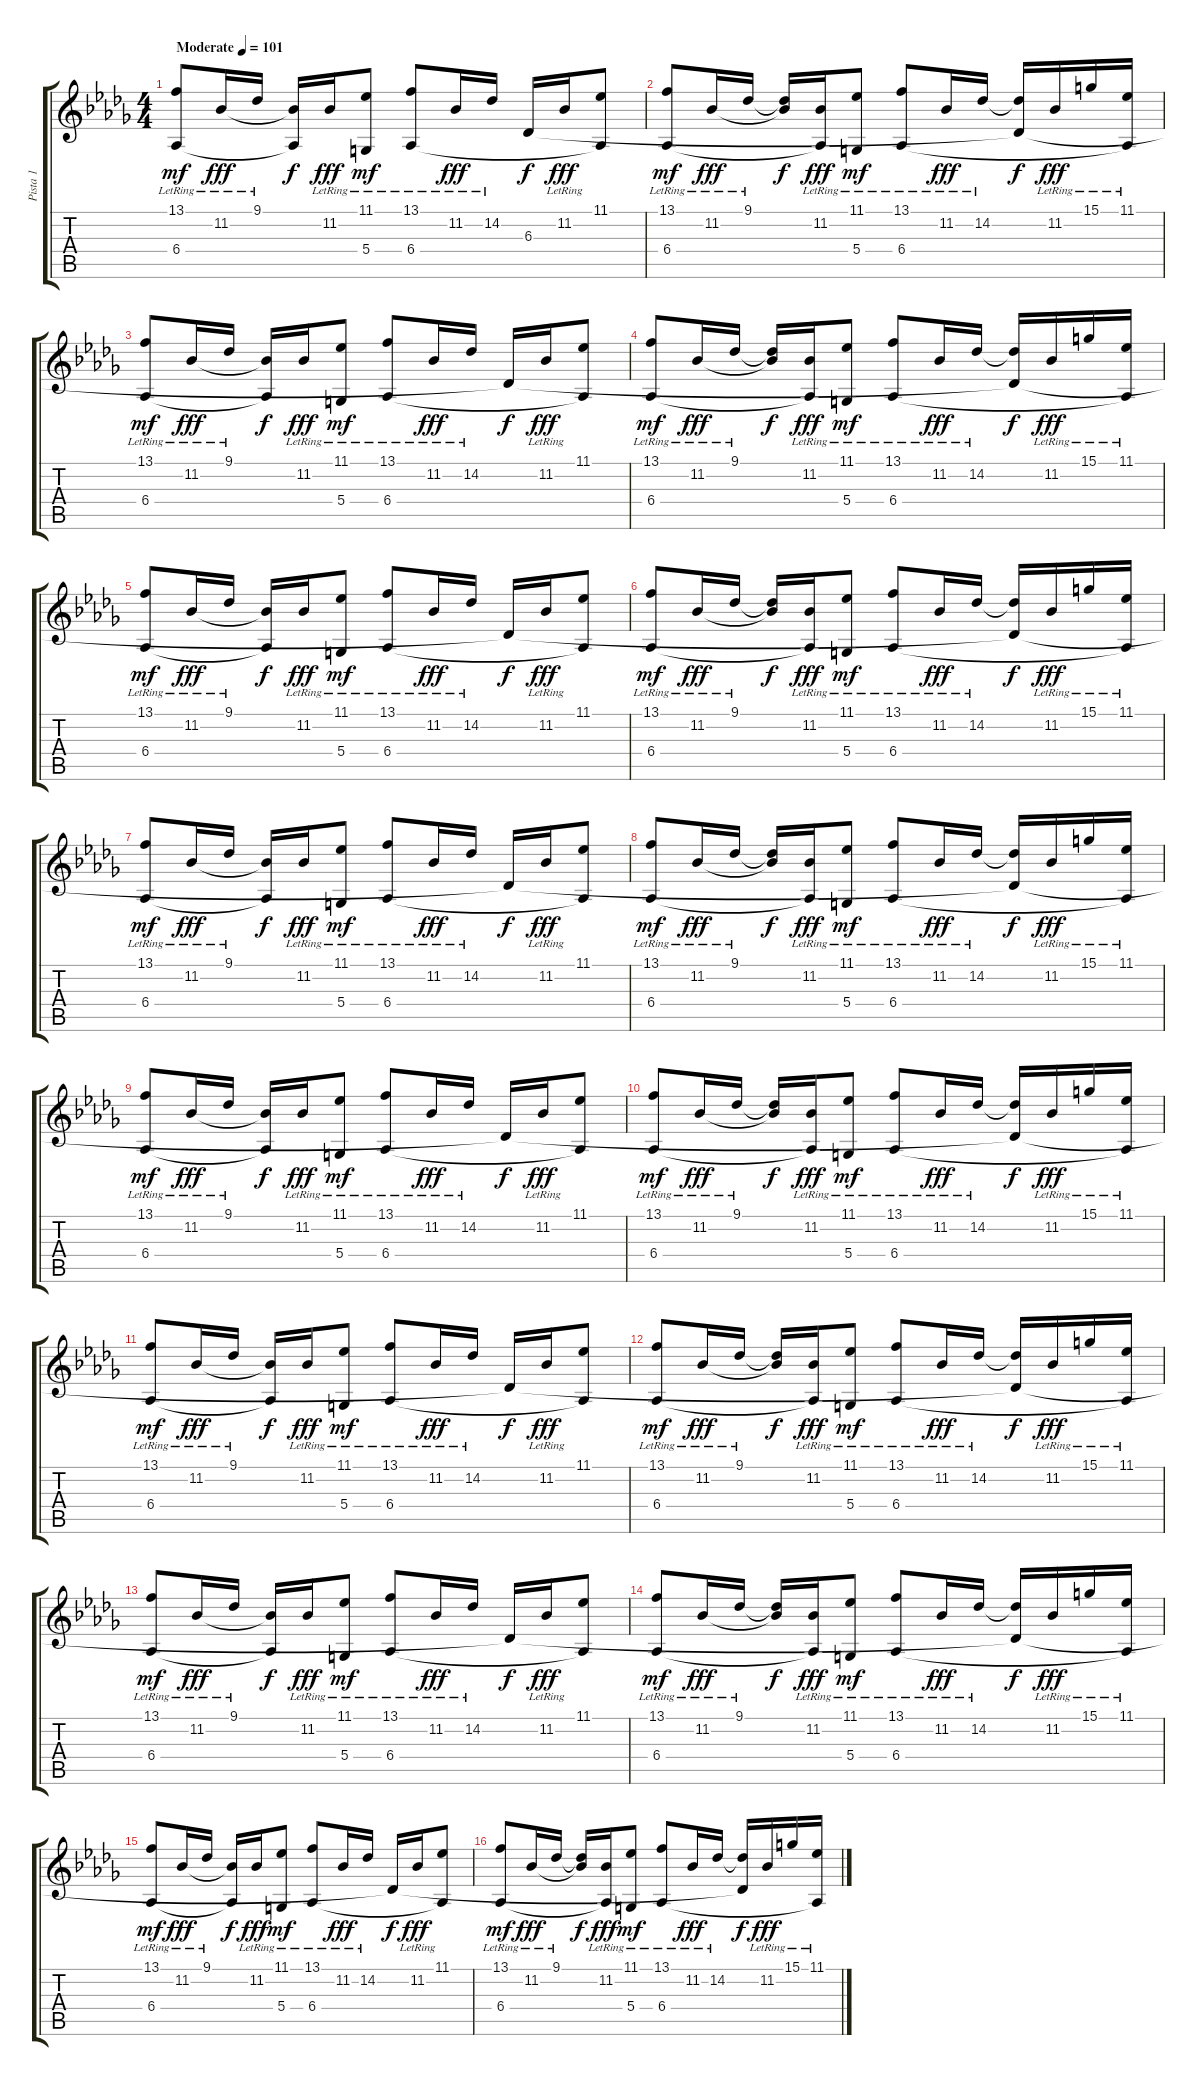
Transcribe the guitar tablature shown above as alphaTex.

\track ("Pista 1" "Pista 1") {instrument brightacousticpiano}
\staff {score tabs}
\tuning (E4 B3 G3 D3 A2 E2) {hide}
\ts (4 4)
\tempo (101 "Moderate")
\clef g2
\ks db
(13.1{lr} 6.4{lr}).8{dy mf volume 0 instrument brightacousticpiano} 11.2{lr}.16{dy fff volume 16} 9.1{lr}.16 (11.2{t} 6.4{t}).16{dy f} 11.2{lr}.16{dy fff} (11.1{lr} 5.4{lr}).8{dy mf} (13.1{lr} 6.4{lr}).8 11.2{lr}.16{dy fff} 14.2{lr}.16 6.3.16{dy f} 11.2{lr}.16{dy fff} (11.1 6.4{t}).8 |
(13.1{lr} 6.4{lr}).8{dy mf} 11.2{lr}.16{dy fff} 9.1{lr}.16 (9.1{t} 11.2{t}).16{dy f} (11.2{lr} 6.4{t}).16{dy fff} (11.1{lr} 5.4{lr}).8{dy mf} (13.1{lr} 6.4{lr}).8 11.2{lr}.16{dy fff} 14.2{lr}.16 (14.2{t} 6.3{t}).16{dy f} 11.2{lr}.16{dy fff} 15.1{lr}.16 (11.1{lr} 6.4{t}).16 |
(13.1{lr} 6.4{lr}).8{dy mf} 11.2{lr}.16{dy fff} 9.1{lr}.16 (11.2{t} 6.4{t}).16{dy f} 11.2{lr}.16{dy fff} (11.1{lr} 5.4{lr}).8{dy mf} (13.1{lr} 6.4{lr}).8 11.2{lr}.16{dy fff} 14.2{lr}.16 6.3{t}.16{dy f} 11.2{lr}.16{dy fff} (11.1 6.4{t}).8 |
(13.1{lr} 6.4{lr}).8{dy mf} 11.2{lr}.16{dy fff} 9.1{lr}.16 (9.1{t} 11.2{t}).16{dy f} (11.2{lr} 6.4{t}).16{dy fff} (11.1{lr} 5.4{lr}).8{dy mf} (13.1{lr} 6.4{lr}).8 11.2{lr}.16{dy fff} 14.2{lr}.16 (14.2{t} 6.3{t}).16{dy f} 11.2{lr}.16{dy fff} 15.1{lr}.16 (11.1{lr} 6.4{t}).16 |
(13.1{lr} 6.4{lr}).8{dy mf} 11.2{lr}.16{dy fff} 9.1{lr}.16 (11.2{t} 6.4{t}).16{dy f} 11.2{lr}.16{dy fff} (11.1{lr} 5.4{lr}).8{dy mf} (13.1{lr} 6.4{lr}).8 11.2{lr}.16{dy fff} 14.2{lr}.16 6.3{t}.16{dy f} 11.2{lr}.16{dy fff} (11.1 6.4{t}).8 |
(13.1{lr} 6.4{lr}).8{dy mf} 11.2{lr}.16{dy fff} 9.1{lr}.16 (9.1{t} 11.2{t}).16{dy f} (11.2{lr} 6.4{t}).16{dy fff} (11.1{lr} 5.4{lr}).8{dy mf} (13.1{lr} 6.4{lr}).8 11.2{lr}.16{dy fff} 14.2{lr}.16 (14.2{t} 6.3{t}).16{dy f} 11.2{lr}.16{dy fff} 15.1{lr}.16 (11.1{lr} 6.4{t}).16 |
(13.1{lr} 6.4{lr}).8{dy mf} 11.2{lr}.16{dy fff} 9.1{lr}.16 (11.2{t} 6.4{t}).16{dy f} 11.2{lr}.16{dy fff} (11.1{lr} 5.4{lr}).8{dy mf} (13.1{lr} 6.4{lr}).8 11.2{lr}.16{dy fff} 14.2{lr}.16 6.3{t}.16{dy f} 11.2{lr}.16{dy fff} (11.1 6.4{t}).8 |
(13.1{lr} 6.4{lr}).8{dy mf} 11.2{lr}.16{dy fff} 9.1{lr}.16 (9.1{t} 11.2{t}).16{dy f} (11.2{lr} 6.4{t}).16{dy fff} (11.1{lr} 5.4{lr}).8{dy mf} (13.1{lr} 6.4{lr}).8 11.2{lr}.16{dy fff} 14.2{lr}.16 (14.2{t} 6.3{t}).16{dy f} 11.2{lr}.16{dy fff} 15.1{lr}.16 (11.1{lr} 6.4{t}).16 |
(13.1{lr} 6.4{lr}).8{dy mf} 11.2{lr}.16{dy fff} 9.1{lr}.16 (11.2{t} 6.4{t}).16{dy f} 11.2{lr}.16{dy fff} (11.1{lr} 5.4{lr}).8{dy mf} (13.1{lr} 6.4{lr}).8 11.2{lr}.16{dy fff} 14.2{lr}.16 6.3{t}.16{dy f} 11.2{lr}.16{dy fff} (11.1 6.4{t}).8 |
(13.1{lr} 6.4{lr}).8{dy mf} 11.2{lr}.16{dy fff} 9.1{lr}.16 (9.1{t} 11.2{t}).16{dy f} (11.2{lr} 6.4{t}).16{dy fff} (11.1{lr} 5.4{lr}).8{dy mf} (13.1{lr} 6.4{lr}).8 11.2{lr}.16{dy fff} 14.2{lr}.16 (14.2{t} 6.3{t}).16{dy f} 11.2{lr}.16{dy fff} 15.1{lr}.16 (11.1{lr} 6.4{t}).16 |
(13.1{lr} 6.4{lr}).8{dy mf} 11.2{lr}.16{dy fff} 9.1{lr}.16 (11.2{t} 6.4{t}).16{dy f} 11.2{lr}.16{dy fff} (11.1{lr} 5.4{lr}).8{dy mf} (13.1{lr} 6.4{lr}).8 11.2{lr}.16{dy fff} 14.2{lr}.16 6.3{t}.16{dy f} 11.2{lr}.16{dy fff} (11.1 6.4{t}).8 |
(13.1{lr} 6.4{lr}).8{dy mf} 11.2{lr}.16{dy fff} 9.1{lr}.16 (9.1{t} 11.2{t}).16{dy f} (11.2{lr} 6.4{t}).16{dy fff} (11.1{lr} 5.4{lr}).8{dy mf} (13.1{lr} 6.4{lr}).8 11.2{lr}.16{dy fff} 14.2{lr}.16 (14.2{t} 6.3{t}).16{dy f} 11.2{lr}.16{dy fff} 15.1{lr}.16 (11.1{lr} 6.4{t}).16 |
(13.1{lr} 6.4{lr}).8{dy mf} 11.2{lr}.16{dy fff} 9.1{lr}.16 (11.2{t} 6.4{t}).16{dy f} 11.2{lr}.16{dy fff} (11.1{lr} 5.4{lr}).8{dy mf} (13.1{lr} 6.4{lr}).8 11.2{lr}.16{dy fff} 14.2{lr}.16 6.3{t}.16{dy f} 11.2{lr}.16{dy fff} (11.1 6.4{t}).8 |
(13.1{lr} 6.4{lr}).8{dy mf} 11.2{lr}.16{dy fff} 9.1{lr}.16 (9.1{t} 11.2{t}).16{dy f} (11.2{lr} 6.4{t}).16{dy fff} (11.1{lr} 5.4{lr}).8{dy mf} (13.1{lr} 6.4{lr}).8 11.2{lr}.16{dy fff} 14.2{lr}.16 (14.2{t} 6.3{t}).16{dy f} 11.2{lr}.16{dy fff} 15.1{lr}.16 (11.1{lr} 6.4{t}).16 |
(13.1{lr} 6.4{lr}).8{dy mf} 11.2{lr}.16{dy fff} 9.1{lr}.16 (11.2{t} 6.4{t}).16{dy f} 11.2{lr}.16{dy fff} (11.1{lr} 5.4{lr}).8{dy mf} (13.1{lr} 6.4{lr}).8 11.2{lr}.16{dy fff} 14.2{lr}.16 6.3{t}.16{dy f} 11.2{lr}.16{dy fff} (11.1 6.4{t}).8 |
(13.1{lr} 6.4{lr}).8{dy mf} 11.2{lr}.16{dy fff} 9.1{lr}.16 (9.1{t} 11.2{t}).16{dy f} (11.2{lr} 6.4{t}).16{dy fff} (11.1{lr} 5.4{lr}).8{dy mf} (13.1{lr} 6.4{lr}).8 11.2{lr}.16{dy fff} 14.2{lr}.16 (14.2{t} 6.3{t}).16{dy f} 11.2{lr}.16{dy fff} 15.1{lr}.16 (11.1{lr} 6.4{t}).16
